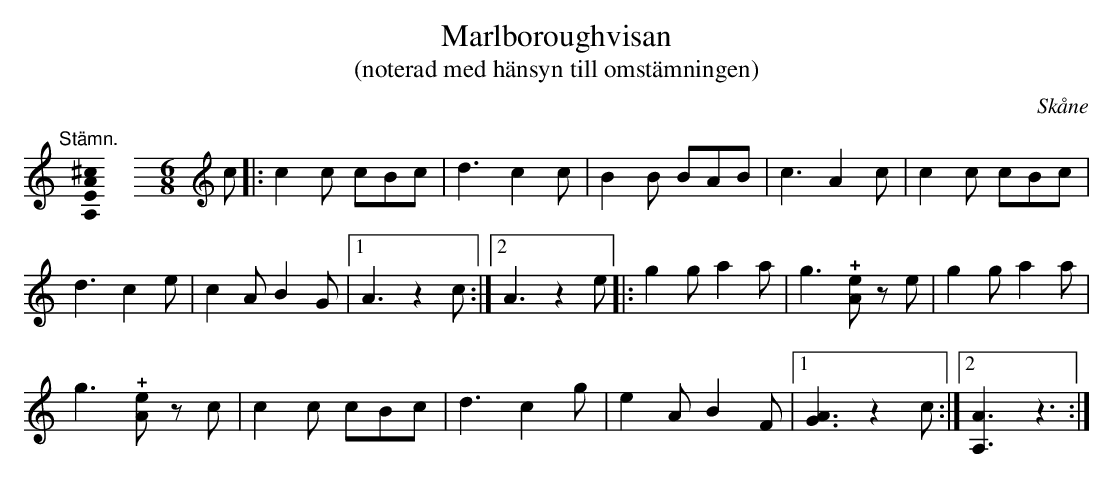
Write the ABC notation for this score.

X:1
T:Marlboroughvisan
T:(noterad med hänsyn till omstämningen)
O:Skåne
U:o=+open+
M:none
K:C
"@-20,30 Stämn."[A,EA^c]0 \
[M:6/8]\
[K:C clef=treble]\
c |: c2 c cBc | d3 c2 c | B2 B BAB | c3 A2 c | c2 c cBc |
d3 c2 e | c2 A B2 G |1 A3 z2 c :|2 A3 z2 e |: g2 g a2 a | g3 !+![eA]z e | g2 g a2 a |
g3 !+![eA]z c | c2 c cBc | d3 c2 g | e2 A B2 F |1 [GA]3 z2 c :|2 [A,A]3 z3 :|
